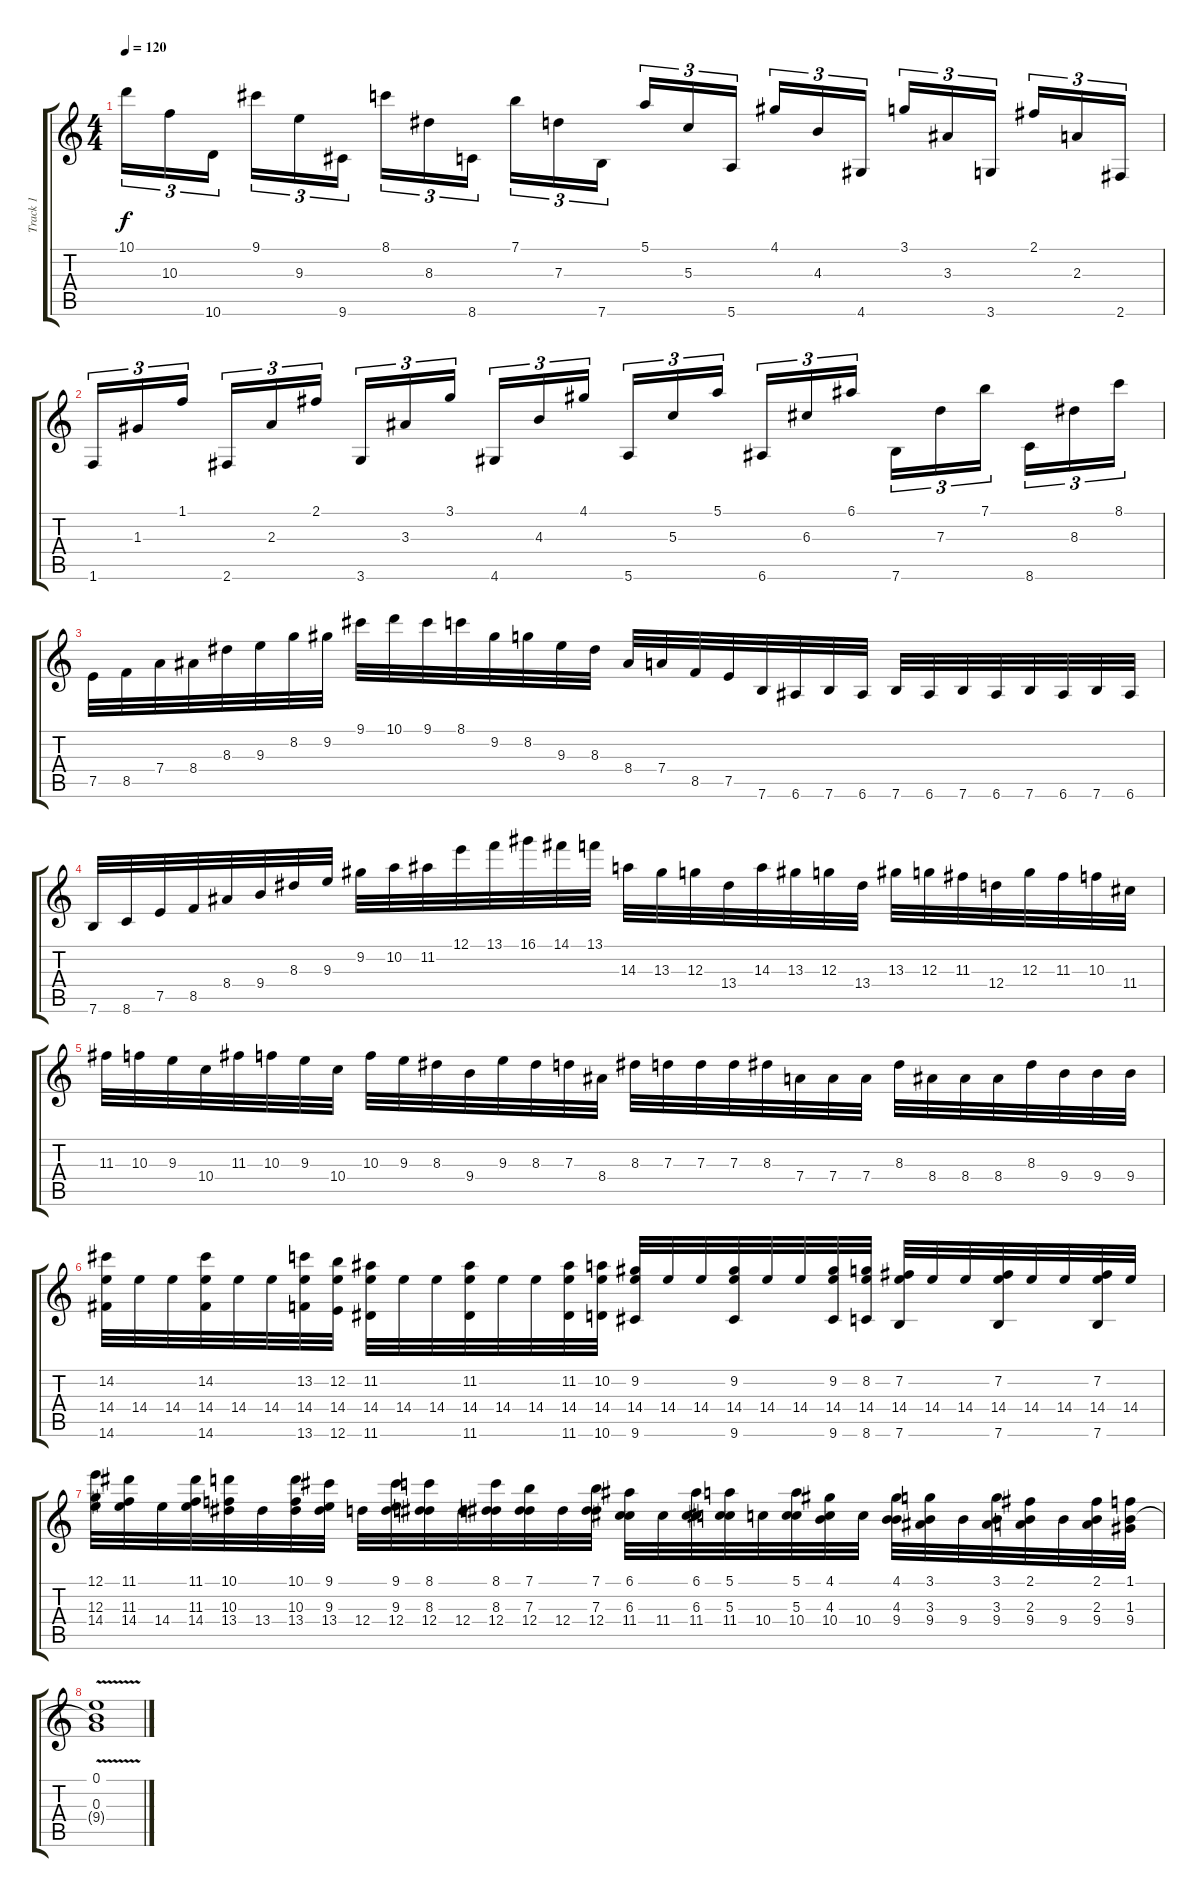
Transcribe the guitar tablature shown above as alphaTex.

\track ("Track 1" "Track 1") {instrument electricguitarclean}
\staff {score tabs}
\tuning (E4 B3 G3 D3 A2 E2) {hide}
\ts (4 4)
\tempo 120
\clef g2
\ks c
10.1.16{tu (3 2) dy f} 10.3.16{tu (3 2)} 10.6.16{tu (3 2) beam splitsecondary} 9.1.16{tu (3 2)} 9.3.16{tu (3 2)} 9.6.16{tu (3 2)} 8.1.16{tu (3 2)} 8.3.16{tu (3 2)} 8.6.16{tu (3 2) beam splitsecondary} 7.1.16{tu (3 2)} 7.3.16{tu (3 2)} 7.6.16{tu (3 2)} 5.1.16{tu (3 2)} 5.3.16{tu (3 2)} 5.6.16{tu (3 2) beam splitsecondary} 4.1.16{tu (3 2)} 4.3.16{tu (3 2)} 4.6.16{tu (3 2)} 3.1.16{tu (3 2)} 3.3.16{tu (3 2)} 3.6.16{tu (3 2) beam splitsecondary} 2.1.16{tu (3 2)} 2.3.16{tu (3 2)} 2.6.16{tu (3 2)} |
1.6.16{tu (3 2)} 1.3.16{tu (3 2)} 1.1.16{tu (3 2) beam splitsecondary} 2.6.16{tu (3 2)} 2.3.16{tu (3 2)} 2.1.16{tu (3 2)} 3.6.16{tu (3 2)} 3.3.16{tu (3 2)} 3.1.16{tu (3 2) beam splitsecondary} 4.6.16{tu (3 2)} 4.3.16{tu (3 2)} 4.1.16{tu (3 2)} 5.6.16{tu (3 2)} 5.3.16{tu (3 2)} 5.1.16{tu (3 2) beam splitsecondary} 6.6.16{tu (3 2)} 6.3.16{tu (3 2)} 6.1.16{tu (3 2)} 7.6.16{tu (3 2)} 7.3.16{tu (3 2)} 7.1.16{tu (3 2) beam splitsecondary} 8.6.16{tu (3 2)} 8.3.16{tu (3 2)} 8.1.16{tu (3 2)} |
7.5.32 8.5.32 7.4.32 8.4.32 8.3.32 9.3.32 8.2.32 9.2.32 9.1.32 10.1.32 9.1.32 8.1.32 9.2.32 8.2.32 9.3.32 8.3.32 8.4.32 7.4.32 8.5.32 7.5.32 7.6.32 6.6.32 7.6.32 6.6.32 7.6.32 6.6.32 7.6.32 6.6.32 7.6.32 6.6.32 7.6.32 6.6.32 |
7.6.32 8.6.32 7.5.32 8.5.32 8.4.32 9.4.32 8.3.32 9.3.32 9.2.32 10.2.32 11.2.32 12.1.32 13.1.32 16.1.32 14.1.32 13.1.32 14.3.32 13.3.32 12.3.32 13.4.32 14.3.32 13.3.32 12.3.32 13.4.32 13.3.32 12.3.32 11.3.32 12.4.32 12.3.32 11.3.32 10.3.32 11.4.32 |
11.3.32 10.3.32 9.3.32 10.4.32 11.3.32 10.3.32 9.3.32 10.4.32 10.3.32 9.3.32 8.3.32 9.4.32 9.3.32 8.3.32 7.3.32 8.4.32 8.3.32 7.3.32 7.3.32 7.3.32 8.3.32 7.4.32 7.4.32 7.4.32 8.3.32 8.4.32 8.4.32 8.4.32 8.3.32 9.4.32 9.4.32 9.4.32 |
(14.2 14.4 14.6).32 14.4.32 14.4.32 (14.2 14.4 14.6).32 14.4.32 14.4.32 (13.2 14.4 13.6).32 (12.2 14.4 12.6).32 (11.2 14.4 11.6).32 14.4.32 14.4.32 (11.2 14.4 11.6).32 14.4.32 14.4.32 (11.2 14.4 11.6).32 (10.2 14.4 10.6).32 (9.2 14.4 9.6).32 14.4.32 14.4.32 (9.2 14.4 9.6).32 14.4.32 14.4.32 (9.2 14.4 9.6).32 (8.2 14.4 8.6).32 (7.2 14.4 7.6).32 14.4.32 14.4.32 (7.2 14.4 7.6).32 14.4.32 14.4.32 (7.2 14.4 7.6).32 14.4.32 |
(12.1 12.3 14.4).32 (11.1 11.3 14.4).32 14.4.32 (11.1 11.3 14.4).32 (10.1 10.3 13.4).32 13.4.32 (10.1 10.3 13.4).32 (9.1 9.3 13.4).32 12.4.32 (9.1 9.3 12.4).32 (8.1 8.3 12.4).32 12.4.32 (8.1 8.3 12.4).32 (7.1 7.3 12.4).32 12.4.32 (7.1 7.3 12.4).32 (6.1 6.3 11.4).32 11.4.32 (6.1 6.3 11.4).32 (5.1 5.3 11.4).32 10.4.32 (5.1 5.3 10.4).32 (4.1 4.3 10.4).32 10.4.32 (4.1 4.3 9.4).32 (3.1 3.3 9.4).32 9.4.32 (3.1 3.3 9.4).32 (2.1 2.3 9.4).32 9.4.32 (2.1 2.3 9.4).32 (1.1 1.3 9.4).32 |
(0.1 0.3 9.4{v t}).1
